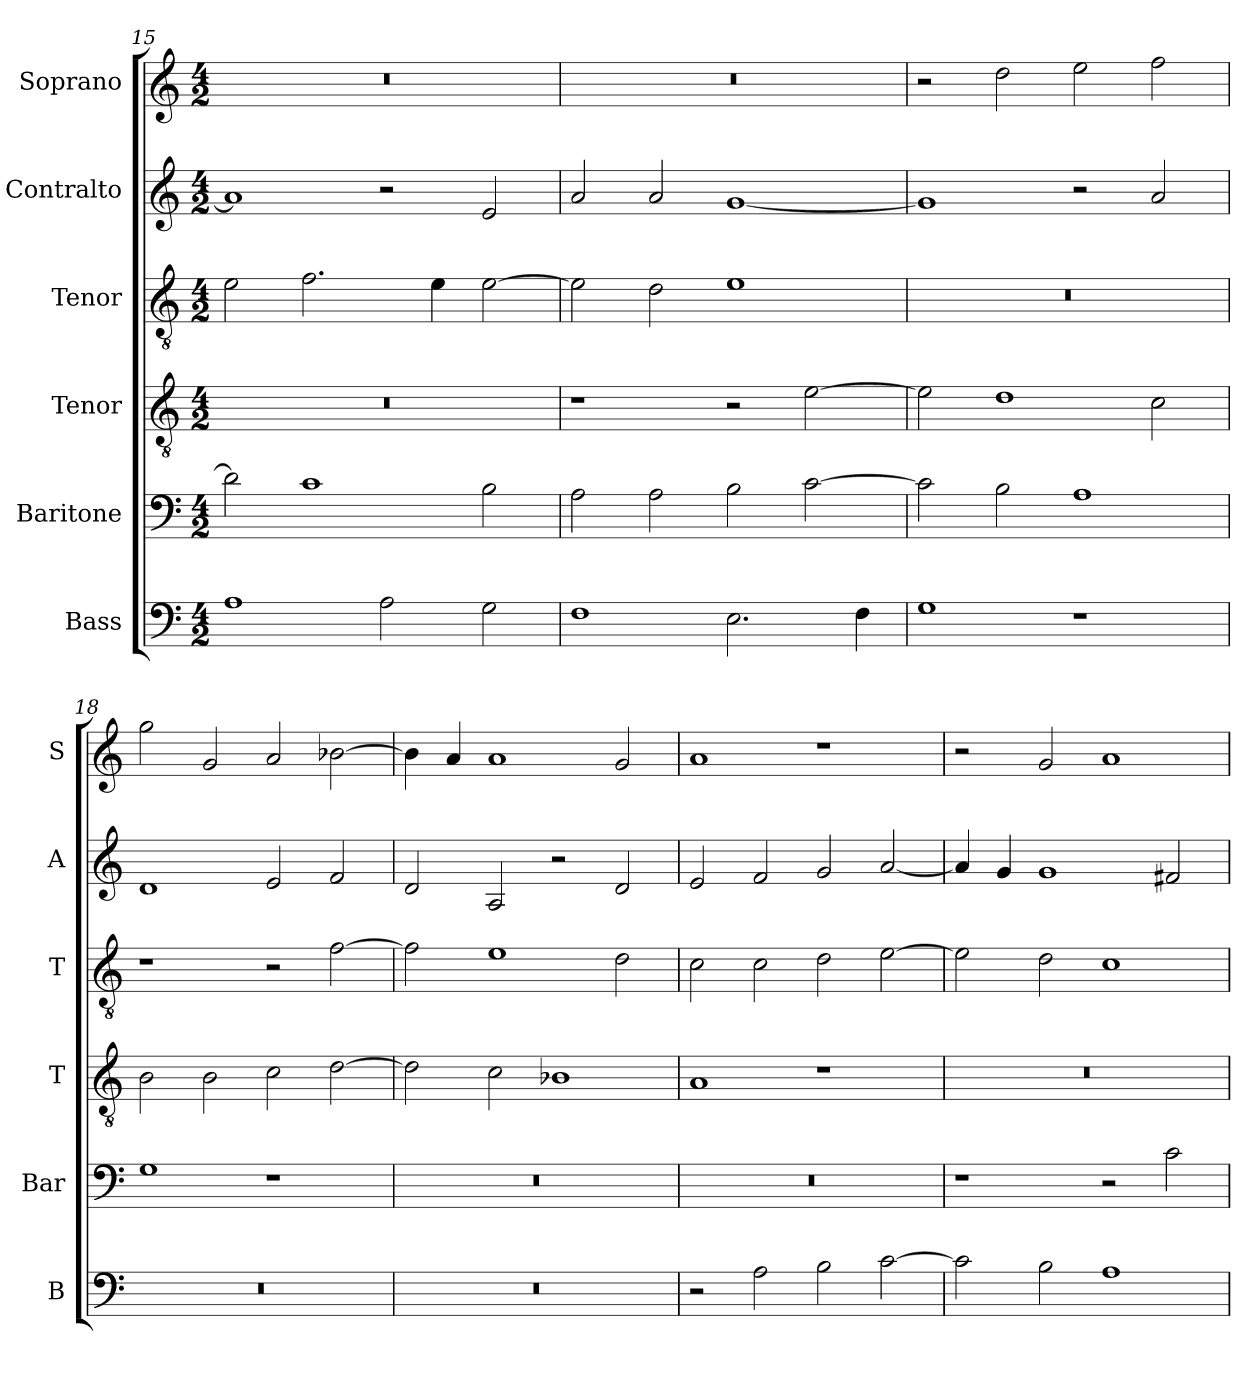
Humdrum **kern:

**kern	**kern	**kern	**kern	**kern	**kern
*part6	*part5	*part4	*part3	*part2	*part1
*staff6	*staff5	*staff4	*staff3	*staff2	*staff1
*I"Bass	*I"Baritone	*I"Tenor	*I"Tenor	*I"Contralto	*I"Soprano
*I'B	*I'Bar	*I'T	*I'T	*I'A	*I'S
*clefF4	*clefF4	*clefGv2	*clefGv2	*clefG2	*clefG2
*k[]	*k[]	*k[]	*k[]	*k[]	*k[]
*G:mix	*G:mix	*G:mix	*G:mix	*G:mix	*G:mix
*M4/2	*M4/2	*M4/2	*M4/2	*M4/2	*M4/2
=15	=15	=15	=15	=15	=15
1A	2d]	0r	2e	1a]	0r
.	1c	.	2.f	.	.
2A	.	.	.	2r	.
.	.	.	4e	.	.
2G	2B	.	[2e	2e	.
=16	=16	=16	=16	=16	=16
1F	2A	1r	2e]	2a	0r
.	2A	.	2d	2a	.
2.E	2B	2r	1e	[1g	.
.	[2c	[2e	.	.	.
4F	.	.	.	.	.
=17	=17	=17	=17	=17	=17
1G	2c]	2e]	0r	1g]	2r
.	2B	1d	.	.	2dd
1r	1A	.	.	2r	2ee
.	.	2c	.	2a	2ff
=18	=18	=18	=18	=18	=18
0r	1G	2B	1r	1d	2gg
.	.	2B	.	.	2g
.	1r	2c	2r	2e	2a
.	.	[2d	[2f	2f	[2b-X
=19	=19	=19	=19	=19	=19
0r	0r	2d]	2f]	2d	4b-]
.	.	.	.	.	4a
.	.	2c	1e	2A	1a
.	.	1B-X	.	2r	.
.	.	.	2d	2d	2g
=20	=20	=20	=20	=20	=20
2r	0r	1A	2c	2e	1a
2A	.	.	2c	2f	.
2B	.	1r	2d	2g	1r
[2c	.	.	[2e	[2a	.
=21	=21	=21	=21	=21	=21
2c]	1r	0r	2e]	4a]	2r
.	.	.	.	4g	.
2B	.	.	2d	1g	2g
1A	2r	.	1c	.	1a
.	2c	.	.	2f#X	.
=	=	=	=	=	=
*-	*-	*-	*-	*-	*-
